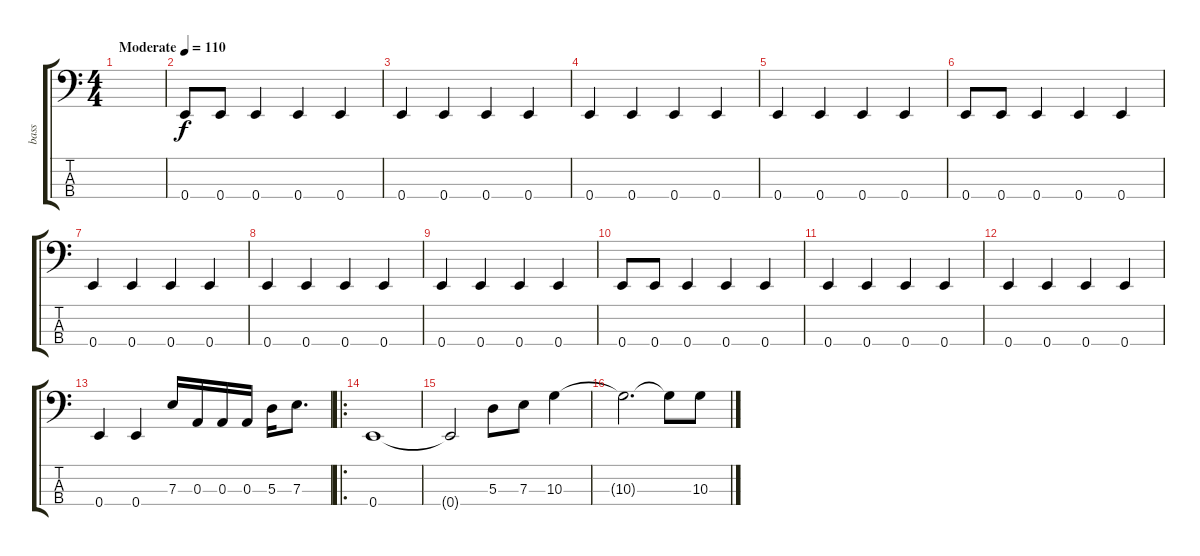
\track ("bass" "bass") {instrument electricbassfinger}
\staff {score tabs}
\tuning (G2 D2 A1 E1) {hide}
\ts (4 4)
\tempo (110 "Moderate")
\clef f4
\ks c
|
0.4.8 0.4.8 0.4.4 0.4.4 0.4.4 |
0.4.4 0.4.4 0.4.4 0.4.4 |
0.4.4 0.4.4 0.4.4 0.4.4 |
0.4.4 0.4.4 0.4.4 0.4.4 |
0.4.8 0.4.8 0.4.4 0.4.4 0.4.4 |
0.4.4 0.4.4 0.4.4 0.4.4 |
0.4.4 0.4.4 0.4.4 0.4.4 |
0.4.4 0.4.4 0.4.4 0.4.4 |
0.4.8 0.4.8 0.4.4 0.4.4 0.4.4 |
0.4.4 0.4.4 0.4.4 0.4.4 |
0.4.4 0.4.4 0.4.4 0.4.4 |
0.4.4 0.4.4 7.3.16 0.3.16 0.3.16 0.3.16 5.3.16 7.3.8{d} |
\ro
0.4.1 |
0.4{t}.2 5.3.8 7.3.8 10.3.4 |
10.3{t}.2{d} 10.3{t}.8 10.3.8
